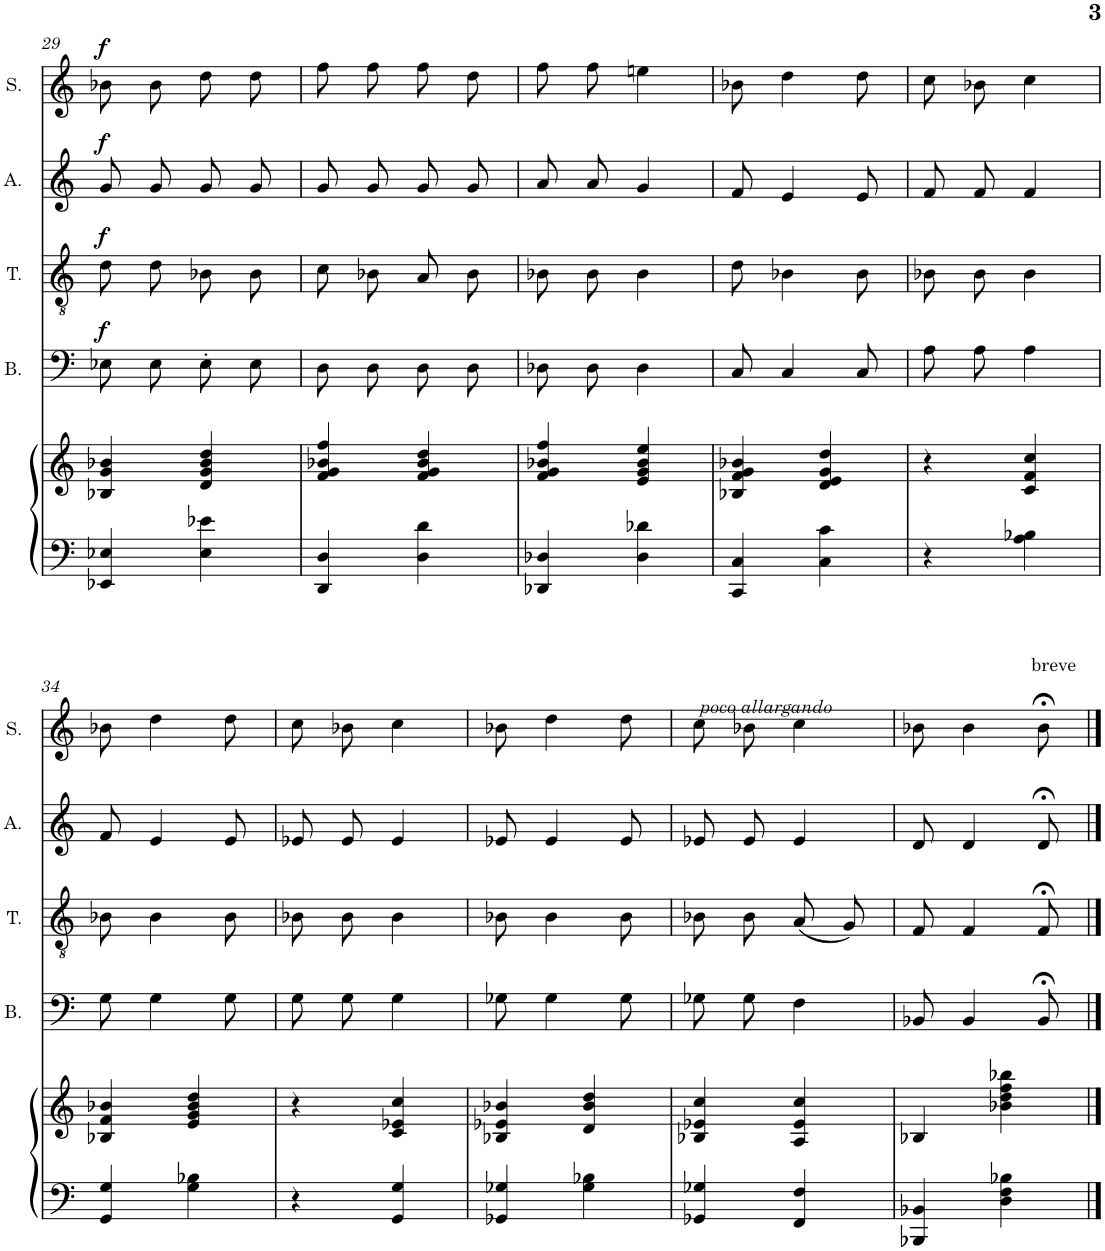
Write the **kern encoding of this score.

**kern	**kern	**kern	**dynam	**kern	**dynam	**kern	**dynam	**kern	**dynam
*part5	*part5	*part4	*part4	*part3	*part3	*part2	*part2	*part1	*part1
*staff6	*staff5	*staff4	*staff4	*staff3	*staff3	*staff2	*staff2	*staff1	*staff1
*I"Piano	*	*I"Basse	*	*I"Ténor	*	*I"Alto	*	*I"Soprano	*
*I'Pno	*	*I'B.	*	*I'T.	*	*I'A.	*	*I'S.	*
!!LO:PB:g=z
*clefF4	*clefG2	*clefF4	*	*clefGv2	*	*clefG2	*	*clefG2	*
*k[]	*k[]	*k[]	*	*k[]	*	*k[]	*	*k[]	*
*M2/4	*M2/4	*M2/4	*	*M2/4	*	*M2/4	*	*M2/4	*
=29	=29	=29	=29	=29	=29	=29	=29	=29	=29
!	!	!	!LO:DY:a	!	!LO:DY:a	!	!LO:DY:a	!	!LO:DY:a
4EE-X/ 4E-X/	4B-X/ 4g/ 4b-X/	8E-X\L	f	8d\L	f	8g/L	f	8b-X\L	f
.	.	8E-\J	.	8d\J	.	8g/J	.	8b-\J	.
4E-\ 4e-X\	4d/ 4g/ 4b-/ 4dd/	8E-'\L	.	8B-X\L	.	8g/L	.	8dd\L	.
.	.	8E-\J	.	8B-\J	.	8g/J	.	8dd\J	.
=30	=30	=30	=30	=30	=30	=30	=30	=30	=30
4DD/ 4D/	4f/ 4g/ 4b-X/ 4ff/	8D\L	.	8c\L	.	8g/L	.	8ff\L	.
.	.	8D\J	.	8B-X\J	.	8g/J	.	8ff\J	.
4D\ 4d\	4f/ 4g/ 4b-/ 4dd/	8D\L	.	8A/L	.	8g/L	.	8ff\L	.
.	.	8D\J	.	8B-/J	.	8g/J	.	8dd\J	.
=31	=31	=31	=31	=31	=31	=31	=31	=31	=31
4DD-X/ 4D-X/	4f/ 4g/ 4b-X/ 4ff/	8D-X\L	.	8B-X\L	.	8a/L	.	8ff\L	.
.	.	8D-\J	.	8B-\J	.	8a/J	.	8ff\J	.
4D-\ 4d-X\	4e/ 4g/ 4b-/ 4ee/	4D-\	.	4B-\	.	4g/	.	4een\	.
=32	=32	=32	=32	=32	=32	=32	=32	=32	=32
4CC/ 4C/	4B-X/ 4f/ 4g/ 4b-X/	8C/	.	8d\	.	8f/	.	8b-X\	.
.	.	4C/	.	4B-X\	.	4e/	.	4dd\	.
4C\ 4c\	4d/ 4e/ 4g/ 4dd/	.	.	.	.	.	.	.	.
.	.	8C/	.	8B-\	.	8e/	.	8dd\	.
=33	=33	=33	=33	=33	=33	=33	=33	=33	=33
4r	4r	8A\L	.	8B-X\L	.	8f/L	.	8cc\L	.
.	.	8A\J	.	8B-\J	.	8f/J	.	8b-X\J	.
4A\ 4B-X\	4c/ 4f/ 4cc/	4A\	.	4B-\	.	4f/	.	4cc\	.
!!LO:LB:g=z
=34	=34	=34	=34	=34	=34	=34	=34	=34	=34
4GG/ 4G/	4B-X/ 4f/ 4b-X/	8G\	.	8B-X\	.	8f/	.	8b-X\	.
.	.	4G\	.	4B-\	.	4e/	.	4dd\	.
4G\ 4B-X\	4e/ 4g/ 4b-/ 4dd/	.	.	.	.	.	.	.	.
.	.	8G\	.	8B-\	.	8e/	.	8dd\	.
=35	=35	=35	=35	=35	=35	=35	=35	=35	=35
4r	4r	8G\L	.	8B-X\L	.	8e-X/L	.	8cc\L	.
.	.	8G\J	.	8B-\J	.	8e-/J	.	8b-X\J	.
4GG/ 4G/	4c/ 4e-X/ 4cc/	4G\	.	4B-\	.	4e-/	.	4cc\	.
=36	=36	=36	=36	=36	=36	=36	=36	=36	=36
4GG-X/ 4G-X/	4B-X/ 4e-X/ 4b-X/	8G-X\	.	8B-X\	.	8e-X/	.	8b-X\	.
.	.	4G-\	.	4B-\	.	4e-/	.	4dd\	.
4G-\ 4B-X\	4d/ 4b-/ 4dd/	.	.	.	.	.	.	.	.
.	.	8G-\	.	8B-\	.	8e-/	.	8dd\	.
=37	=37	=37	=37	=37	=37	=37	=37	=37	=37
!	!	!	!	!	!	!	!	!LO:TX:b:i:t=poco allargando	!
4GG-X/ 4G-X/	4B-X/ 4e-X/ 4cc/	8G-X\L	.	8B-X\L	.	8e-X/L	.	8cc\L	.
.	.	8G-\J	.	8B-\J	.	8e-/J	.	8b-X\J	.
4FF/ 4F/	4A/ 4e-/ 4cc/	4F\	.	(<8A/L	.	4e-/	.	4cc\	.
.	.	.	.	8G/J)	.	.	.	.	.
=38	=38	=38	=38	=38	=38	=38	=38	=38	=38
4BBB-X/ 4BB-X/	4B-X/	8BB-X/	.	8F/	.	8d/	.	8b-X\	.
.	.	4BB-/	.	4F/	.	4d/	.	4b-\	.
4D\ 4F\ 4B-X\	4b-X\ 4dd\ 4ff\ 4bb-X\	.	.	.	.	.	.	.	.
!	!	!	!	!	!	!	!	!LO:TX:a:t=breve	!
.	.	8BB-;</	.	8F;</	.	8d;</	.	8b-;<\	.
==	==	==	==	==	==	==	==	==	==
*-	*-	*-	*-	*-	*-	*-	*-	*-	*-
